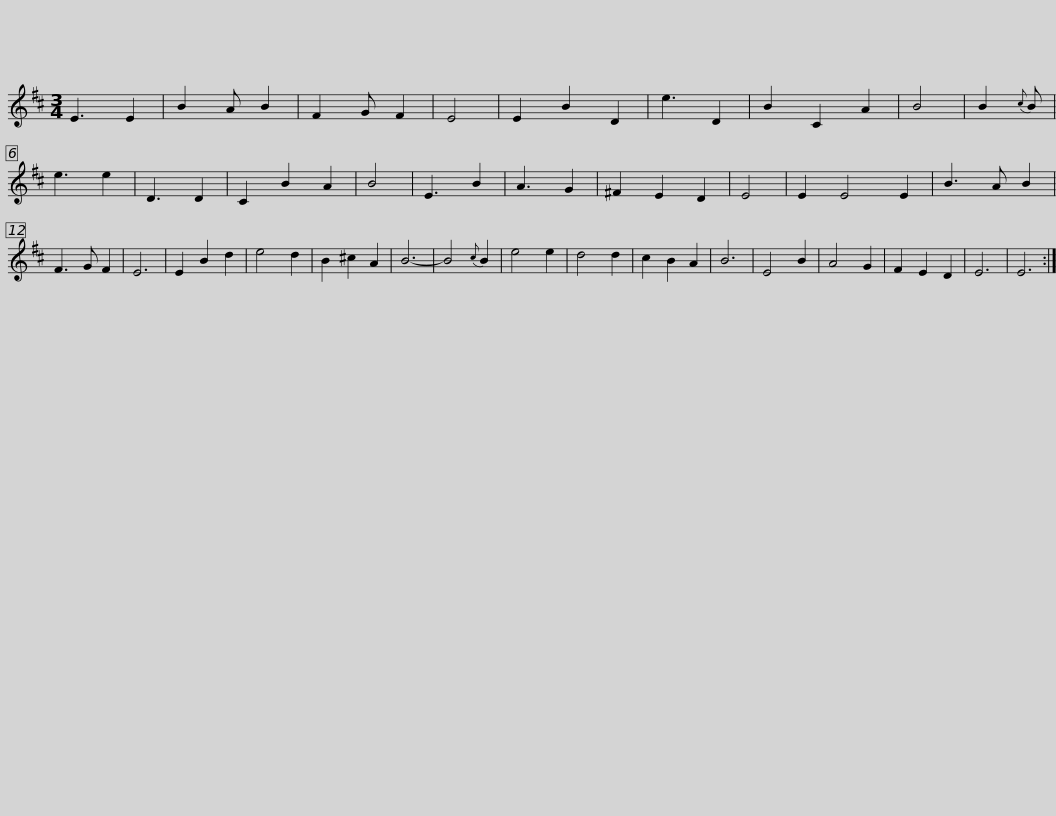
X:1
L:1/8
M:3/4
I:linebreak $
K:D
V:1 treble
V:1
 E3 E2 | B2 A B2 | F2 G F2 | E4 | E2 B2 D2 | %5
 e3 D2 | B2 C2 A2 | B4 | B2{c} B | e3 e2 | %10
 D3 D2 | C2 B2 A2 | B4 | E3 B2 |$ A3 G2 | %15
 ^F2 E2 D2 | E4 | E2 E4 E2 | B3 A B2 | F3 G F2 | %20
 E6 | E2 B2 d2 | e4 d2 | B2 ^c2 A2 | B6- | %25
 B4{c} B2 | e4 e2 | d4 d2 |$ c2 B2 A2 | B6 | %30
 E4 B2 | A4 G2 | F2 E2 D2 | E6 | E6 :| %35
